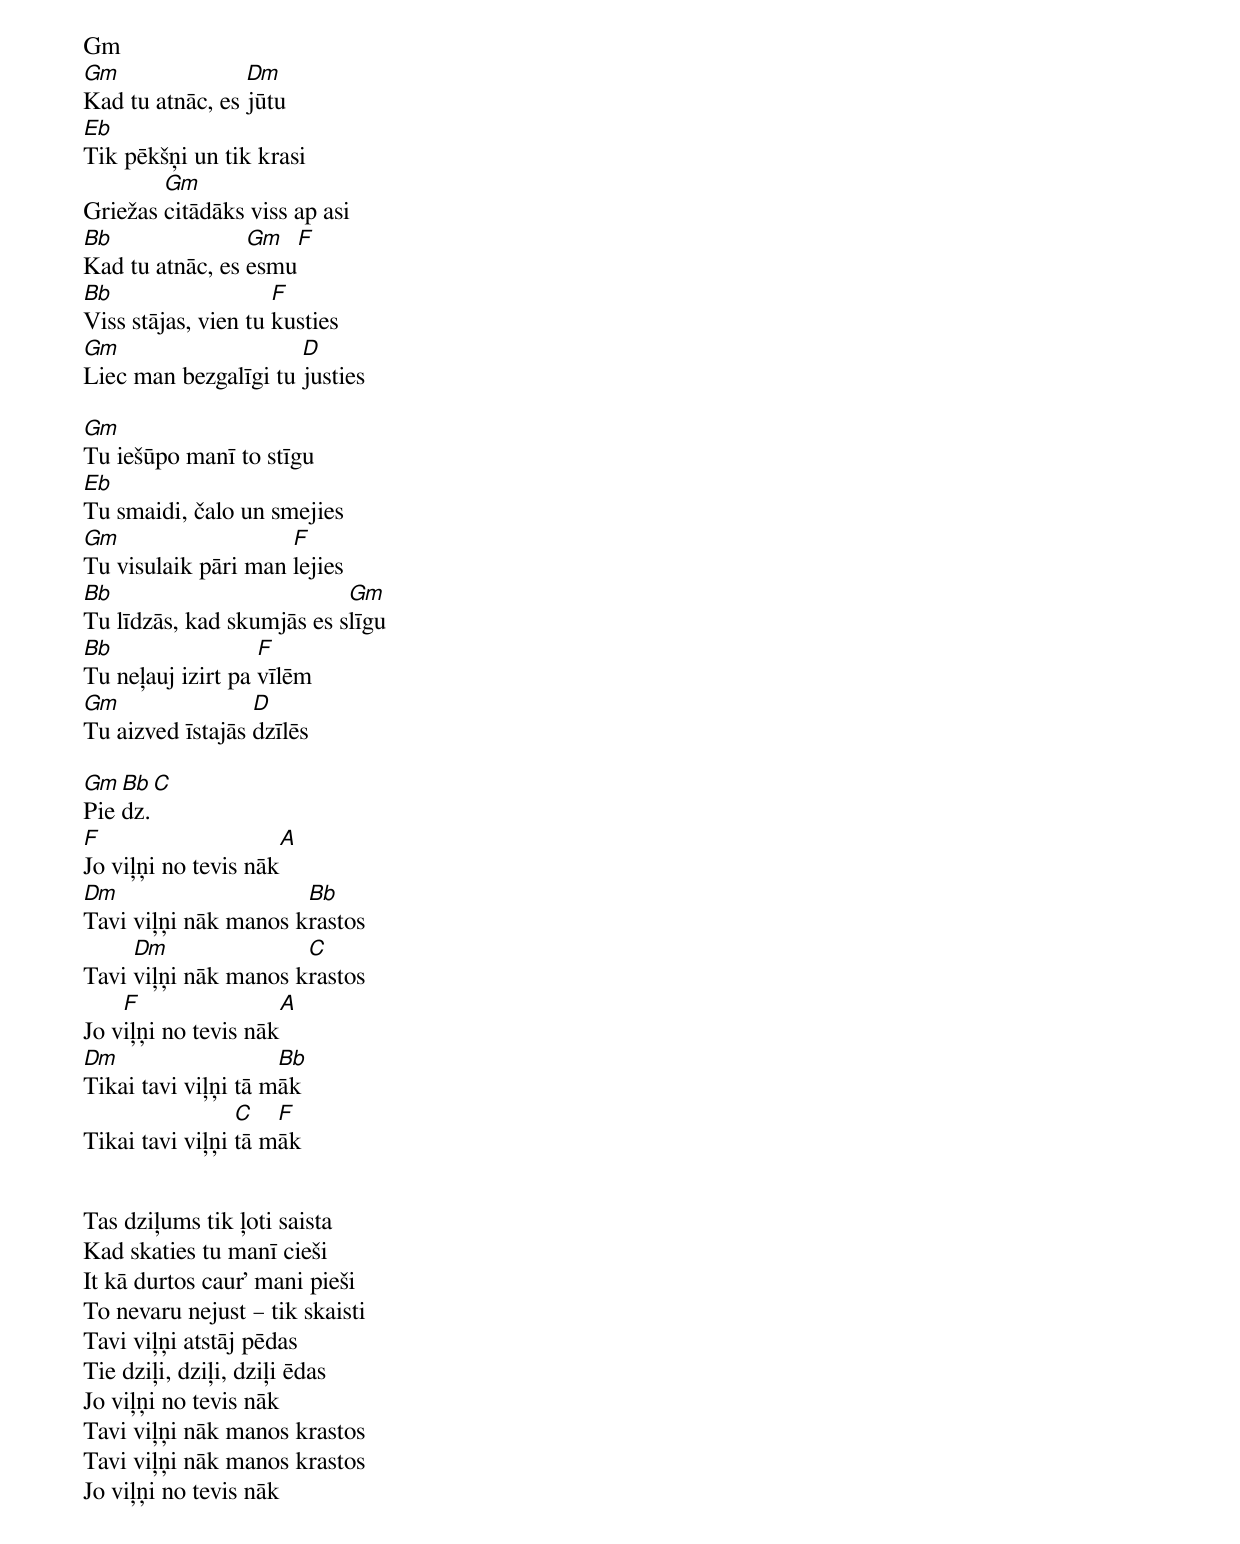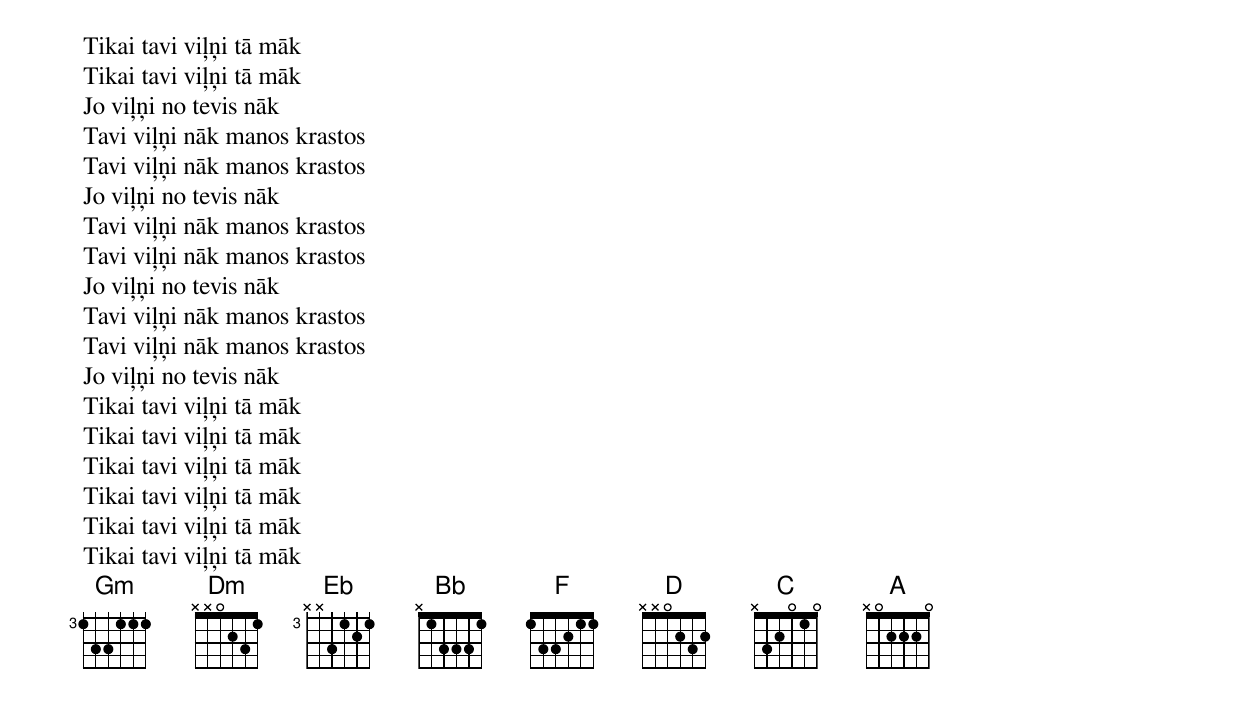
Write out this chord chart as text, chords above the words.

Gm
Gm               Dm
Kad tu atnāc, es jūtu
Eb
Tik pēkšņi un tik krasi
        Gm
Griežas citādāks viss ap asi
Bb               Gm    F
Kad tu atnāc, es esmu
Bb                   F
Viss stājas, vien tu kusties
Gm                    D
Liec man bezgalīgi tu justies

Gm
Tu iešūpo manī to stīgu
Eb
Tu smaidi, čalo un smejies
Gm                   F
Tu visulaik pāri man lejies
Bb                         Gm
Tu līdzās, kad skumjās es slīgu
Bb                 F
Tu neļauj izirt pa vīlēm
Gm                D
Tu aizved īstajās dzīlēs

Gm Bb C
Piedz.
F                      A
Jo viļņi no tevis nāk
Dm                    Bb
Tavi viļņi nāk manos krastos
     Dm               C
Tavi viļņi nāk manos krastos
    F                  A
Jo viļņi no tevis nāk
Dm                   Bb
Tikai tavi viļņi tā māk
                 C   F
Tikai tavi viļņi tā māk


Tas dziļums tik ļoti saista
Kad skaties tu manī cieši
It kā durtos caur' mani pieši
To nevaru nejust – tik skaisti
Tavi viļņi atstāj pēdas
Tie dziļi, dziļi, dziļi ēdas
Jo viļņi no tevis nāk
Tavi viļņi nāk manos krastos
Tavi viļņi nāk manos krastos
Jo viļņi no tevis nāk
Tikai tavi viļņi tā māk
Tikai tavi viļņi tā māk
Jo viļņi no tevis nāk
Tavi viļņi nāk manos krastos
Tavi viļņi nāk manos krastos
Jo viļņi no tevis nāk
Tavi viļņi nāk manos krastos
Tavi viļņi nāk manos krastos
Jo viļņi no tevis nāk
Tavi viļņi nāk manos krastos
Tavi viļņi nāk manos krastos
Jo viļņi no tevis nāk
Tikai tavi viļņi tā māk
Tikai tavi viļņi tā māk
Tikai tavi viļņi tā māk
Tikai tavi viļņi tā māk
Tikai tavi viļņi tā māk
Tikai tavi viļņi tā māk
